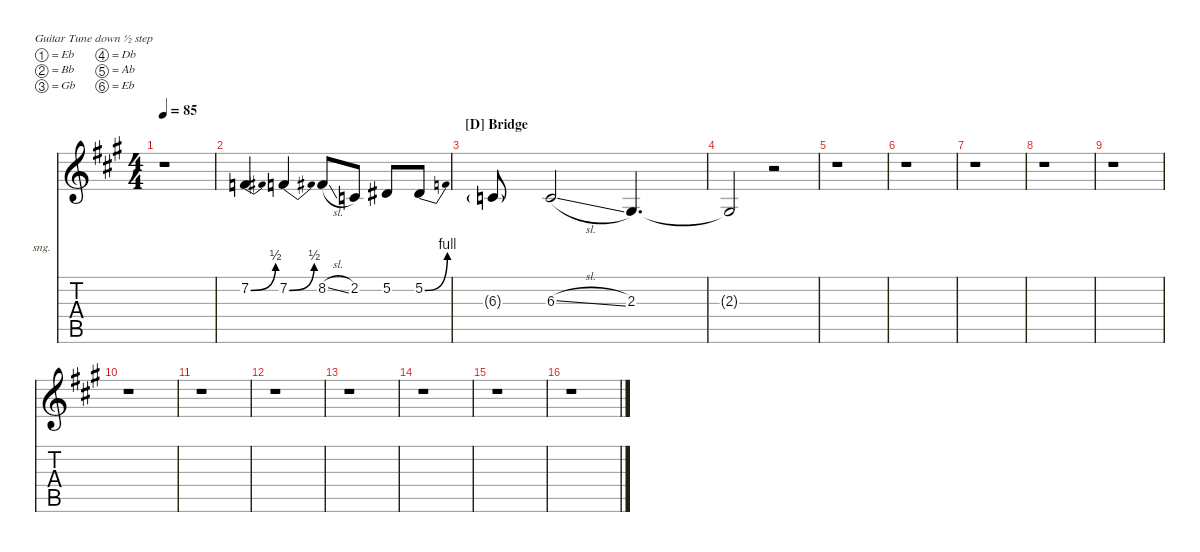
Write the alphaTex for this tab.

\defaultSystemsLayout 4
\hideDynamics
\bracketExtendMode nobrackets
\firstSystemTrackNameOrientation horizontal
\otherSystemsTrackNameOrientation horizontal
\track ("V. Harmony" "sng.") {instrument voiceoohs}
\staff {score tabs}
\tuning (Eb4 Bb3 Gb3 Db3 Ab2 Eb2)
\ts (4 4)
\tempo 85
\clef g2
\ks a
r.1{dy mf beam Down} |
7.2{be (bend 0 0 15.6 2) acc forcenatural}.4{beam Up} 7.2{be (bend 0 0 15 2) acc forcenatural}.4{beam Up} 8.2{sl acc #}.8{beam Up} 2.2{acc forcenatural}.8{beam Up} 5.2{acc #}.8{beam Up} 5.2{be (bend 0 0 15 4) acc #}.8{beam Up} |
\section ("D" "Bridge")
6.3{g acc forcenatural}.8{beam Up} 6.3{sl acc forcenatural}.2{beam Up} 2.3{acc #}.4{d beam Up} |
2.3{t acc #}.2{beam Up} r.2{beam Up} |
r.1{beam Down} |
r.1{beam Down} |
r.1{beam Down} |
r.1{beam Down} |
r.1{beam Down} |
r.1{beam Down} |
r.1{beam Down} |
r.1{beam Down} |
r.1{beam Down} |
r.1{beam Down} |
r.1{beam Down} |
r.1{beam Down}
